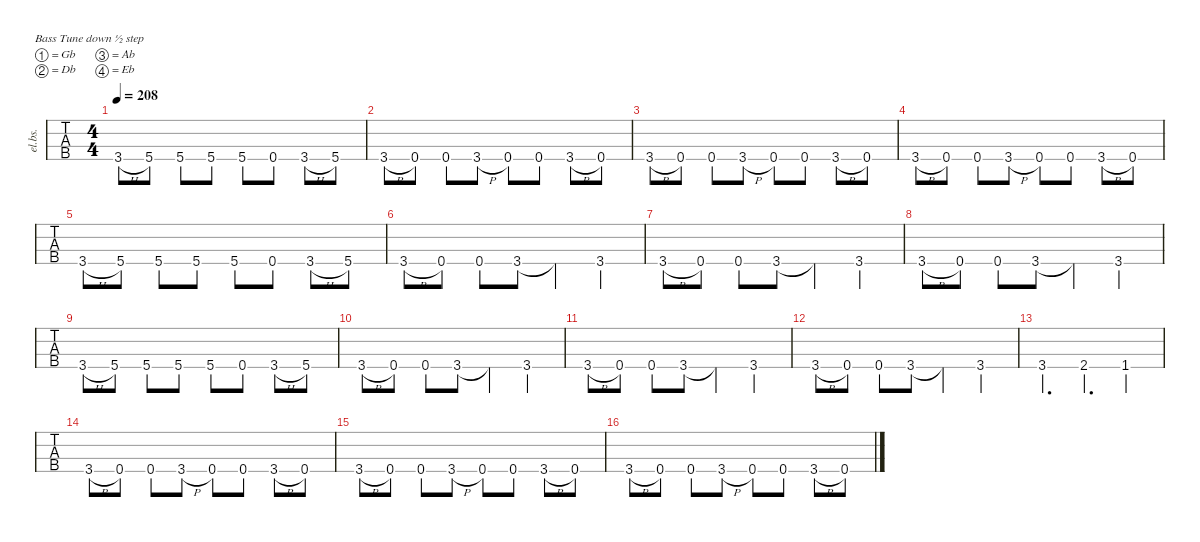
\defaultSystemsLayout 4
\hideDynamics
\bracketExtendMode nobrackets
\otherSystemsTrackNameOrientation horizontal
\track ("Bass" "el.bs.") {multiBarRest instrument electricbassfinger}
\staff {tabs}
\tuning (Gb2 Db2 Ab1 Eb1)
\ts (4 4)
\tempo 208
\clef f4
\ks c
3.4{h acc #}.8{dy f} 5.4{acc #}.8 5.4{acc #}.8 5.4{acc #}.8 5.4{acc #}.8 0.4{acc #}.8 3.4{h acc #}.8 5.4{acc #}.8 |
3.4{h acc #}.8 0.4{acc #}.8 0.4{acc #}.8 3.4{h acc #}.8 0.4{acc #}.8 0.4{acc #}.8 3.4{h acc #}.8 0.4{acc #}.8 |
3.4{h acc #}.8 0.4{acc #}.8 0.4{acc #}.8 3.4{h acc #}.8 0.4{acc #}.8 0.4{acc #}.8 3.4{h acc #}.8 0.4{acc #}.8 |
3.4{h acc #}.8 0.4{acc #}.8 0.4{acc #}.8 3.4{h acc #}.8 0.4{acc #}.8 0.4{acc #}.8 3.4{h acc #}.8 0.4{acc #}.8 |
3.4{h acc #}.8 5.4{acc #}.8 5.4{acc #}.8 5.4{acc #}.8 5.4{acc #}.8 0.4{acc #}.8 3.4{h acc #}.8 5.4{acc #}.8 |
3.4{h acc #}.8 0.4{acc #}.8 0.4{acc #}.8 3.4{acc #}.8 3.4{t acc #}.4 3.4{acc #}.4 |
3.4{h acc #}.8 0.4{acc #}.8 0.4{acc #}.8 3.4{acc #}.8 3.4{t acc #}.4 3.4{acc #}.4 |
3.4{h acc #}.8 0.4{acc #}.8 0.4{acc #}.8 3.4{acc #}.8 3.4{t acc #}.4 3.4{acc #}.4 |
3.4{h acc #}.8 5.4{acc #}.8 5.4{acc #}.8 5.4{acc #}.8 5.4{acc #}.8 0.4{acc #}.8 3.4{h acc #}.8 5.4{acc #}.8 |
3.4{h acc #}.8 0.4{acc #}.8 0.4{acc #}.8 3.4{acc #}.8 3.4{t acc #}.4 3.4{acc #}.4 |
3.4{h acc #}.8 0.4{acc #}.8 0.4{acc #}.8 3.4{acc #}.8 3.4{t acc #}.4 3.4{acc #}.4 |
3.4{h acc #}.8 0.4{acc #}.8 0.4{acc #}.8 3.4{acc #}.8 3.4{t acc #}.4 3.4{acc #}.4 |
3.4{acc #}.4{d} 2.4.4{d} 1.4.4 |
3.4{h acc #}.8 0.4{acc #}.8 0.4{acc #}.8 3.4{h acc #}.8 0.4{acc #}.8 0.4{acc #}.8 3.4{h acc #}.8 0.4{acc #}.8 |
3.4{h acc #}.8 0.4{acc #}.8 0.4{acc #}.8 3.4{h acc #}.8 0.4{acc #}.8 0.4{acc #}.8 3.4{h acc #}.8 0.4{acc #}.8 |
3.4{h acc #}.8 0.4{acc #}.8 0.4{acc #}.8 3.4{h acc #}.8 0.4{acc #}.8 0.4{acc #}.8 3.4{h acc #}.8 0.4{acc #}.8
